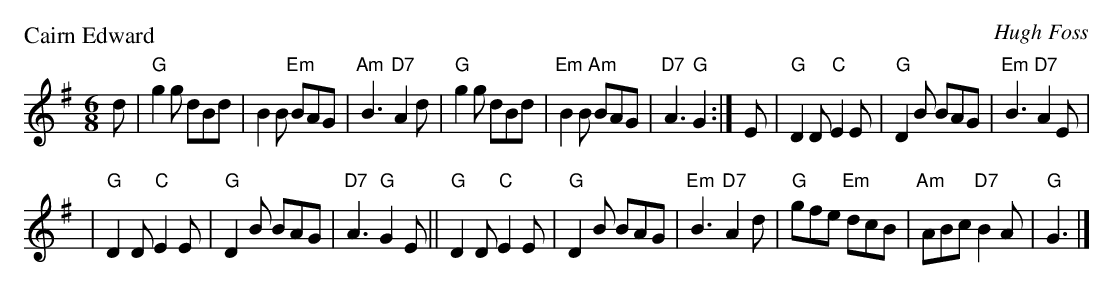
X:1
P: Cairn Edward
C: Hugh Foss
M: 6/8
L: 1/8
K: G
d \
| "G"g2g dBd | B2B "Em"BAG | "Am"B3 "D7"A2d \
| "G"g2g dBd |"Em"B2B "Am"BAG | "D7"A3 "G"G2 :| \
E \
| "G"D2D "C"E2E | "G"D2B BAG | "Em"B3 "D7"A2E |
| "G"D2D "C"E2E | "G"D2B BAG | "D7"A3 "G"G2E \
|| "G"D2D "C"E2E | "G"D2B BAG | "Em"B3 "D7"A2d \
| "G"gfe "Em"dcB | "Am"ABc "D7"B2A | "G"G3 |]
